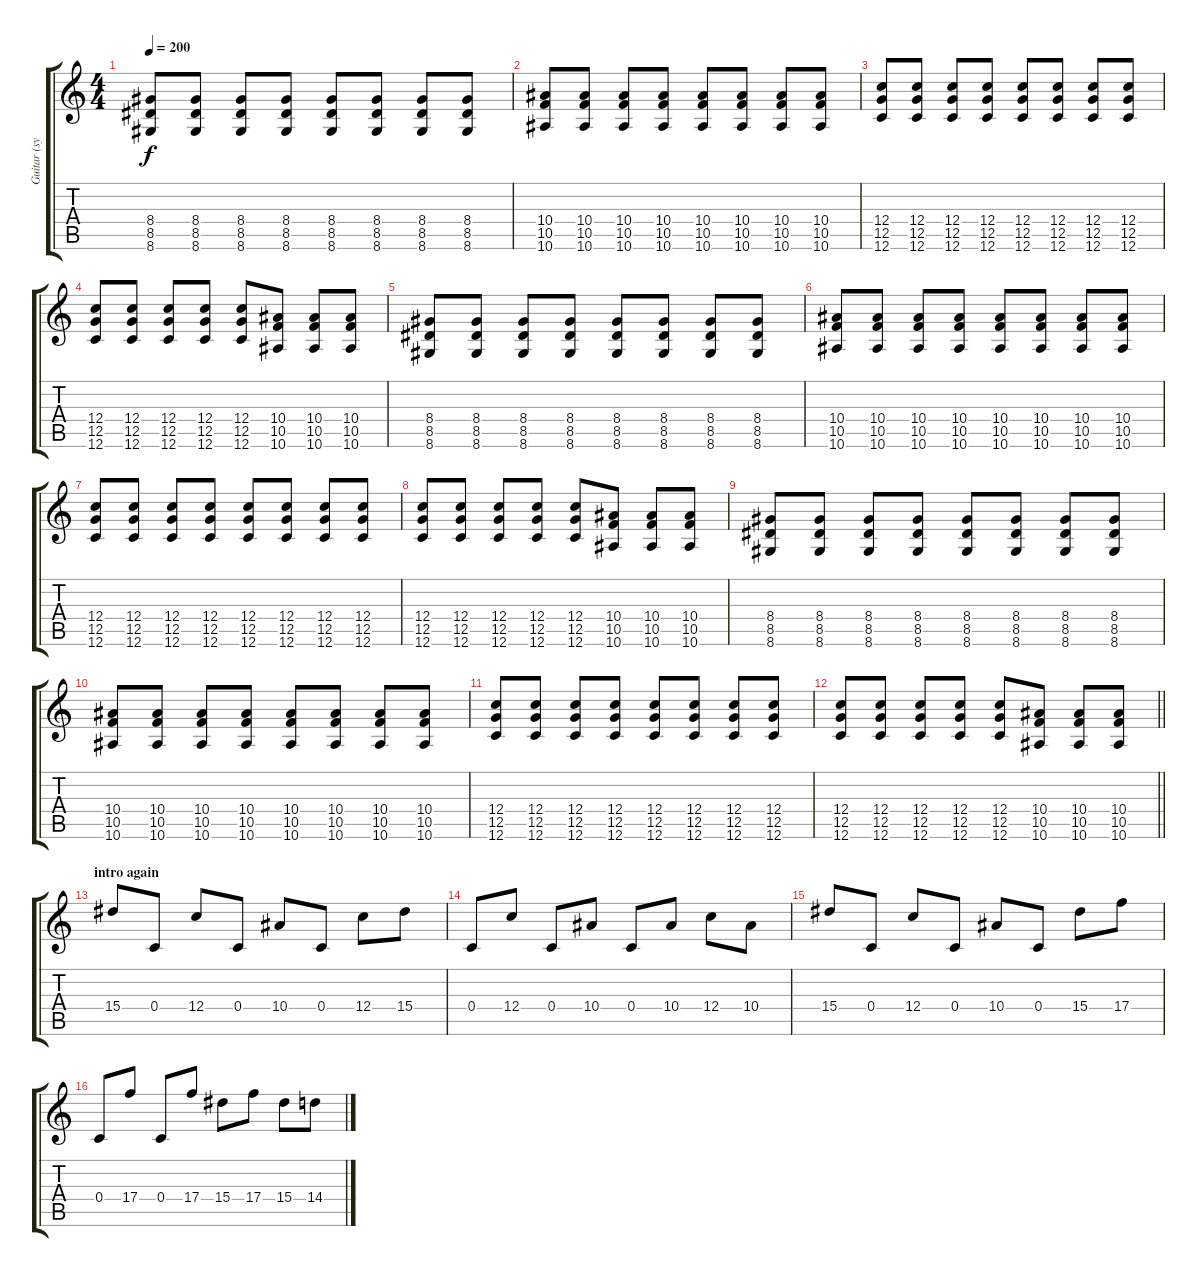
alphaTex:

\track ("Guitar (synth)" "Guitar (sy") {instrument distortionguitar}
\staff {score tabs}
\tuning (D4 A3 F3 C3 G2 C2) {hide}
\ts (4 4)
\tempo 200
\clef g2
\ks c
(8.4 8.5 8.6).8{dy f} (8.4 8.5 8.6).8 (8.4 8.5 8.6).8 (8.4 8.5 8.6).8 (8.4 8.5 8.6).8 (8.4 8.5 8.6).8 (8.4 8.5 8.6).8 (8.4 8.5 8.6).8 |
(10.4 10.5 10.6).8 (10.4 10.5 10.6).8 (10.4 10.5 10.6).8 (10.4 10.5 10.6).8 (10.4 10.5 10.6).8 (10.4 10.5 10.6).8 (10.4 10.5 10.6).8 (10.4 10.5 10.6).8 |
(12.4 12.5 12.6).8 (12.4 12.5 12.6).8 (12.4 12.5 12.6).8 (12.4 12.5 12.6).8 (12.4 12.5 12.6).8 (12.4 12.5 12.6).8 (12.4 12.5 12.6).8 (12.4 12.5 12.6).8 |
(12.4 12.5 12.6).8 (12.4 12.5 12.6).8 (12.4 12.5 12.6).8 (12.4 12.5 12.6).8 (12.4 12.5 12.6).8 (10.4 10.5 10.6).8 (10.4 10.5 10.6).8 (10.4 10.5 10.6).8 |
(8.4 8.5 8.6).8 (8.4 8.5 8.6).8 (8.4 8.5 8.6).8 (8.4 8.5 8.6).8 (8.4 8.5 8.6).8 (8.4 8.5 8.6).8 (8.4 8.5 8.6).8 (8.4 8.5 8.6).8 |
(10.4 10.5 10.6).8 (10.4 10.5 10.6).8 (10.4 10.5 10.6).8 (10.4 10.5 10.6).8 (10.4 10.5 10.6).8 (10.4 10.5 10.6).8 (10.4 10.5 10.6).8 (10.4 10.5 10.6).8 |
(12.4 12.5 12.6).8 (12.4 12.5 12.6).8 (12.4 12.5 12.6).8 (12.4 12.5 12.6).8 (12.4 12.5 12.6).8 (12.4 12.5 12.6).8 (12.4 12.5 12.6).8 (12.4 12.5 12.6).8 |
(12.4 12.5 12.6).8 (12.4 12.5 12.6).8 (12.4 12.5 12.6).8 (12.4 12.5 12.6).8 (12.4 12.5 12.6).8 (10.4 10.5 10.6).8 (10.4 10.5 10.6).8 (10.4 10.5 10.6).8 |
(8.4 8.5 8.6).8 (8.4 8.5 8.6).8 (8.4 8.5 8.6).8 (8.4 8.5 8.6).8 (8.4 8.5 8.6).8 (8.4 8.5 8.6).8 (8.4 8.5 8.6).8 (8.4 8.5 8.6).8 |
(10.4 10.5 10.6).8 (10.4 10.5 10.6).8 (10.4 10.5 10.6).8 (10.4 10.5 10.6).8 (10.4 10.5 10.6).8 (10.4 10.5 10.6).8 (10.4 10.5 10.6).8 (10.4 10.5 10.6).8 |
(12.4 12.5 12.6).8 (12.4 12.5 12.6).8 (12.4 12.5 12.6).8 (12.4 12.5 12.6).8 (12.4 12.5 12.6).8 (12.4 12.5 12.6).8 (12.4 12.5 12.6).8 (12.4 12.5 12.6).8 |
\barLineRight lightlight
(12.4 12.5 12.6).8 (12.4 12.5 12.6).8 (12.4 12.5 12.6).8 (12.4 12.5 12.6).8 (12.4 12.5 12.6).8 (10.4 10.5 10.6).8 (10.4 10.5 10.6).8 (10.4 10.5 10.6).8 |
\section ("" "intro again")
15.4.8{volume 12} 0.4.8 12.4.8 0.4.8 10.4.8 0.4.8 12.4.8 15.4.8 |
0.4.8 12.4.8 0.4.8 10.4.8 0.4.8 10.4.8 12.4.8 10.4.8 |
15.4.8 0.4.8 12.4.8 0.4.8 10.4.8 0.4.8 15.4.8 17.4.8 |
0.4.8 17.4.8 0.4.8 17.4.8 15.4.8 17.4.8 15.4.8 14.4.8
